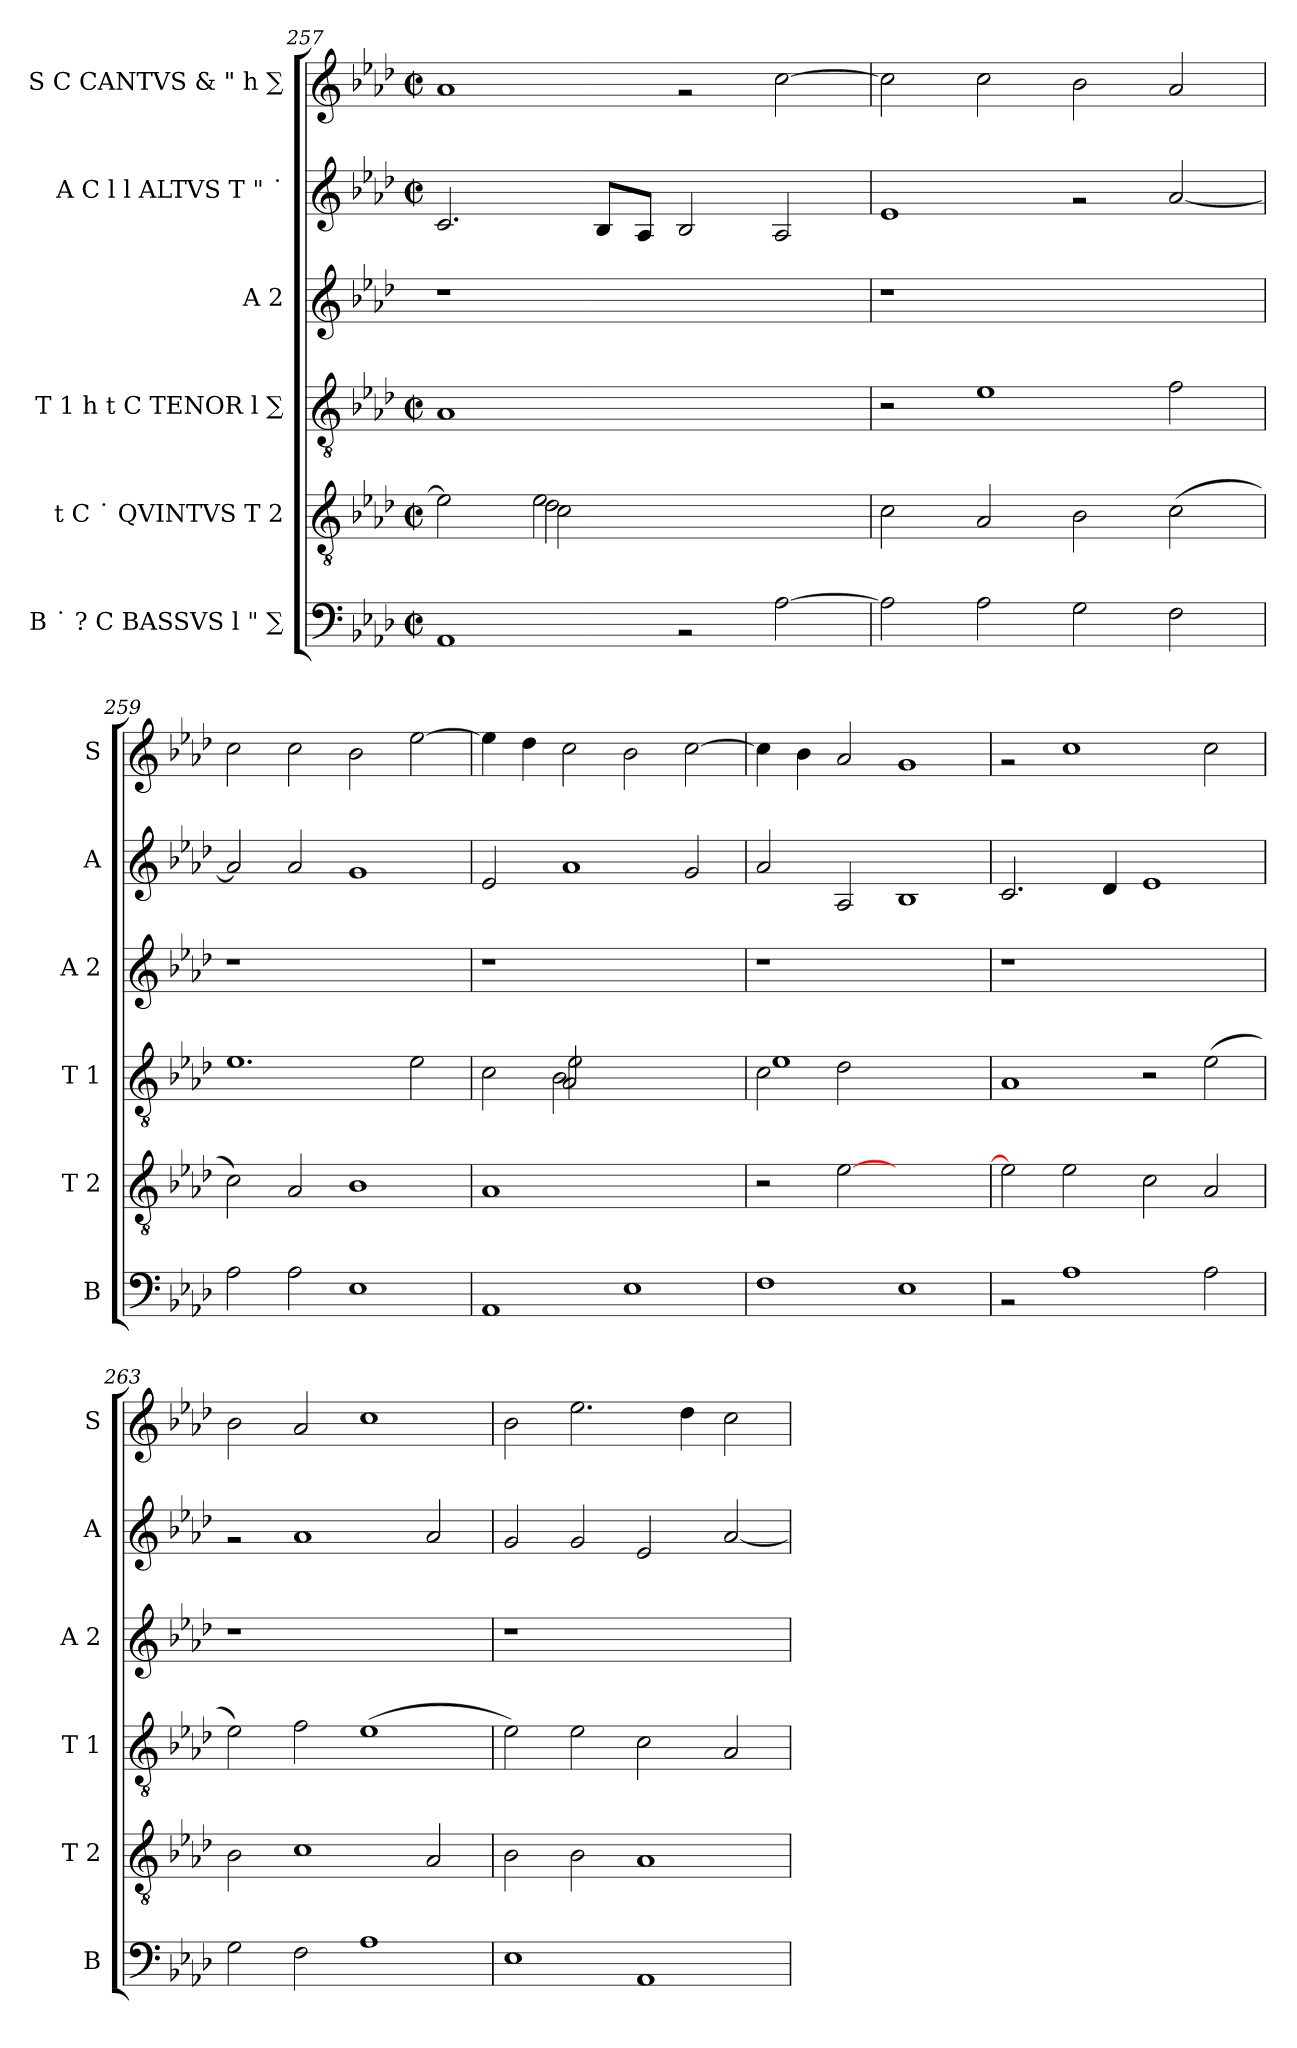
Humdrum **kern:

**kern	**kern	**kern	**kern	**kern	**kern
*part6	*part5	*part4	*part3	*part2	*part1
*staff6	*staff5	*staff4	*staff3	*staff2	*staff1
*I"B ˙ ? C BASSVS l " ∑	*I"t C ˙ QVINTVS T 2	*I"T 1 h t C TENOR l ∑	*I"A 2	*I"A C l l ALTVS T " ˙	*I"S C CANTVS & " h ∑
*I'B	*I'T 2	*I'T 1	*I'A 2	*I'A	*I'S
*clefF4	*clefGv2	*clefGv2	*clefG2	*clefG2	*clefG2
*k[b-e-a-d-]	*k[b-e-a-d-]	*k[b-e-a-d-]	*k[b-e-a-d-]	*k[b-e-a-d-]	*k[b-e-a-d-]
*A-:	*A-:	*A-:	*A-:	*A-:	*A-:
*M2/2	*M2/2	*M2/2	*	*M2/2	*M2/2
*met(c|)	*met(c|)	*met(c|)	*	*met(c|)	*met(c|)
=257	=257	=257	=257	=257	=257
*	*^	*	*	*	*
*	*	*^	*	*	*	*
1AA-	2e-\]	2ryy	2ryy	1A-	1r	2.c/	1a-
.	2e-\	2d-\	2c\	.	.	.	.
.	.	.	.	.	.	8B-/L	.
.	.	.	.	.	.	8A-/J	.
2rBB	1ryy	1ryy	1ryy	1ryy	1ryy	2B-/	2rg
[>2A-\	.	.	.	.	.	2A-/	[>2cc\
*	*v	*v	*v	*	*	*	*
=258	=258	=258	=258	=258	=258
2A-\]	2c\	2r	1r	1e-	2cc\]
2A-\	2A-/	1e-	.	.	2cc\
2G\	2B-\	.	1ryy	2rg	2b-\
2F\	(>2c\	2f\	.	[<2a-/	2a-/
=259	=259	=259	=259	=259	=259
2A-\	2c\)	1.e-	1r	2a-/]	2cc\
2A-\	2A-/	.	.	2a-/	2cc\
1E-	1B-	.	1ryy	1g	2b-\
.	.	2e-\	.	.	[<2ee-\
!!LO:LB:g=z
=260	=260	=260	=260	=260	=260
*	*	*^	*	*	*
*	*	*	*^	*	*	*
1AA-	1A-	2c\	2ryy	2ryy	1r	2e-/	4ee-\]
.	.	.	.	.	.	.	4dd-\
.	.	2A-/	2B-\	2e-\	.	1a-	2cc\
1E-	1ryy	1ryy	1ryy	1ryy	1ryy	.	2b-\
.	.	.	.	.	.	2g/	[>2cc\
*	*	*	*v	*v	*	*	*
=261	=261	=261	=261	=261	=261	=261
1F	2r	2c\	1e-	1r	2a-/	4cc\]
.	.	.	.	.	.	4b-\
.	[>2e-\	2d-\	.	.	2A-/	2a-/
1E-	1ryy	1ryy	1ryy	1ryy	1B-	1g
*	*	*v	*v	*	*	*
=262	=262	=262	=262	=262	=262
2rBB	2e-\]	1A-	1r	2.c/	2rg
1A-	2e-\	.	.	.	1cc
.	.	.	.	4d-/	.
.	2c\	2r	1ryy	1e-	.
2A-\	2A-/	(>2e-\	.	.	2cc\
=263	=263	=263	=263	=263	=263
2G\	2B-\	2e-\)	1r	2rg	2b-\
2F\	1c	2f\	.	1a-	2a-/
1A-	.	(>1e-	1ryy	.	1cc
.	2A-/	.	.	2a-/	.
=264	=264	=264	=264	=264	=264
1E-	2B-\	2e-\)	1r	2g/	2b-\
.	2B-\	2e-\	.	2g/	2.ee-\
1AA-	1A-	2c\	1ryy	2e-/	.
.	.	.	.	.	4dd-\
.	.	2A-/	.	[<2a-/	2cc\
=	=	=	=	=	=
*-	*-	*-	*-	*-	*-
